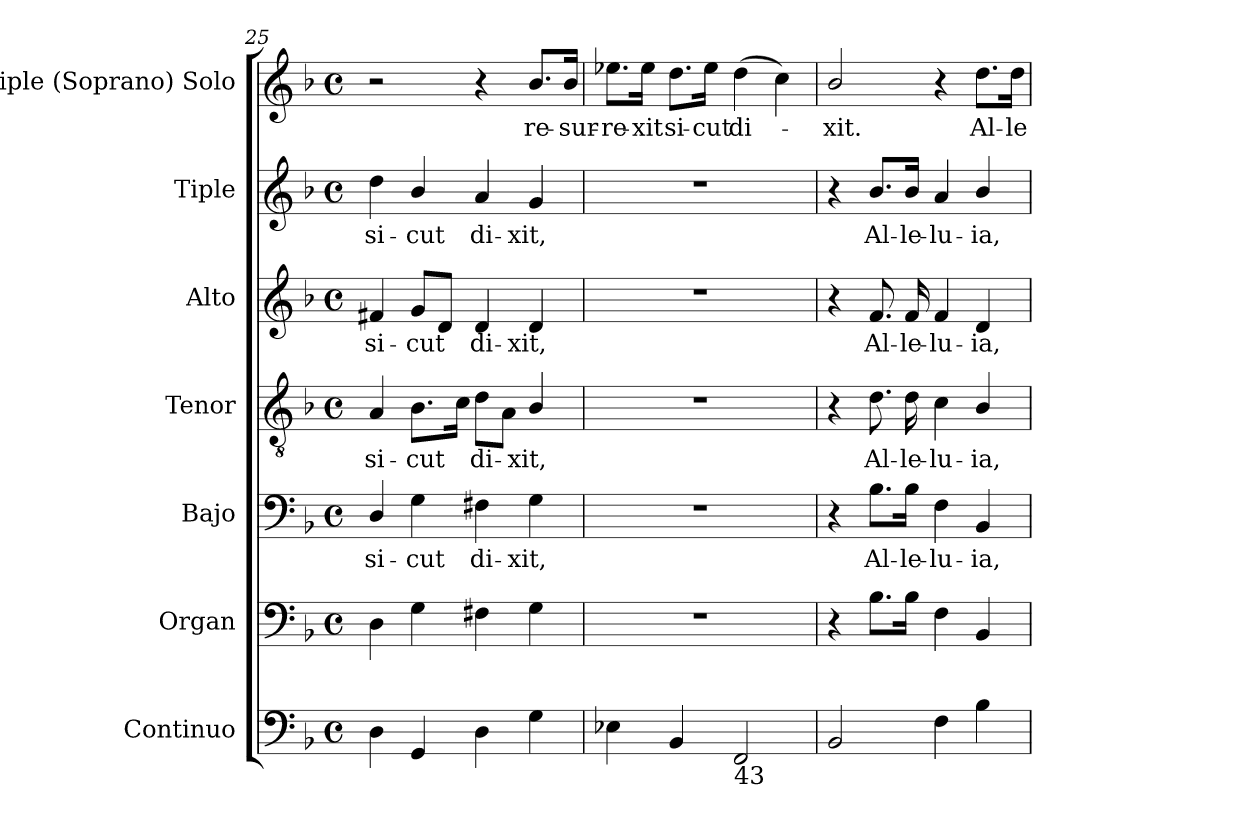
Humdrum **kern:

**kern	**kern	**kern	**text	**kern	**text	**kern	**text	**kern	**text	**kern	**text
*part7	*part6	*part5	*part5	*part4	*part4	*part3	*part3	*part2	*part2	*part1	*part1
*staff7	*staff6	*staff5	*staff5	*staff4	*staff4	*staff3	*staff3	*staff2	*staff2	*staff1	*staff1
*I"Continuo	*I"Organ	*I"Bajo	*	*I"Tenor	*	*I"Alto	*	*I"Tiple	*	*I"Tiple (Soprano) Solo	*
*I'Cont.	*I'Organ	*I'B.	*	*I'T.	*	*I'A.	*	*	*	*I'S. Solo	*
*clefF4	*clefF4	*clefF4	*	*clefGv2	*	*clefG2	*	*clefG2	*	*clefG2	*
*	*	*	*	*ITrd7c12	*	*	*	*	*	*	*
*k[b-]	*k[b-]	*k[b-]	*	*k[b-]	*	*k[b-]	*	*k[b-]	*	*k[b-]	*
*F:	*F:	*F:	*	*F:	*	*F:	*	*F:	*	*F:	*
*M4/4	*M4/4	*M4/4	*	*M4/4	*	*M4/4	*	*M4/4	*	*M4/4	*
*met(c)	*met(c)	*met(c)	*	*met(c)	*	*met(c)	*	*met(c)	*	*met(c)	*
=25	=25	=25	=25	=25	=25	=25	=25	=25	=25	=25	=25
!	!	!	!LO:LY:b:color=#000000	!	!	!	!	!	!	!	!
!	!	!	!	!	!LO:LY:b:color=#000000	!	!	!	!	!	!
!	!	!	!	!	!	!	!LO:LY:b:color=#000000	!	!	!	!
!	!	!	!	!	!	!	!	!	!LO:LY:b:color=#000000	!	!
4Di\	4Di\	4Di/	si-	4AAi/	si-	4f#Xi/	si-	4ddi\	si-	2r	.
!	!	!	!LO:LY:b:color=#000000	!	!	!	!	!	!	!	!
!	!	!	!	!	!LO:LY:b:color=#000000	!	!	!	!	!	!
!	!	!	!	!	!	!	!LO:LY:b:color=#000000	!	!	!	!
!	!	!	!	!	!	!	!	!	!LO:LY:b:color=#000000	!	!
4GGi/	4Gi\	4Gi\	-cut	8.BB-i\L	-cut	8gi/L	-cut	4b-i/	-cut	.	.
.	.	.	.	.	.	8di/J	.	.	.	.	.
.	.	.	.	16Ci\Jk	.	.	.	.	.	.	.
!	!	!	!LO:LY:b:color=#000000	!	!	!	!	!	!	!	!
!	!	!	!	!	!LO:LY:b:color=#000000	!	!	!	!	!	!
!	!	!	!	!	!	!	!LO:LY:b:color=#000000	!	!	!	!
!	!	!	!	!	!	!	!	!	!LO:LY:b:color=#000000	!	!
4Di\	4F#Xi\	4F#Xi\	di-	8Di\L	di-	4di/	di-	4ai/	di-	4r	.
.	.	.	.	8AAi\J	.	.	.	.	.	.	.
!	!	!	!LO:LY:b:color=#000000	!	!	!	!	!	!	!	!
!	!	!	!	!	!LO:LY:b:color=#000000	!	!	!	!	!	!
!	!	!	!	!	!	!	!LO:LY:b:color=#000000	!	!	!	!
!	!	!	!	!	!	!	!	!	!LO:LY:b:color=#000000	!	!
!	!	!	!	!	!	!	!	!	!	!	!LO:LY:b:color=#000000
4Gi\	4Gi\	4Gi\	-xit,	4BB-i/	-xit,	4di/	-xit,	4gi/	-xit,	8.b-i/L	re-
!	!	!	!	!	!	!	!	!	!	!	!LO:LY:b:color=#000000
.	.	.	.	.	.	.	.	.	.	16b-i/Jk	-sur-
=26	=26	=26	=26	=26	=26	=26	=26	=26	=26	=26	=26
!	!	!	!	!	!	!	!	!	!	!	!LO:LY:b:color=#000000
4E-Xi\	1r	1r	.	1r	.	1r	.	1r	.	8.ee-Xi\L	-re-
!	!	!	!	!	!	!	!	!	!	!	!LO:LY:b:color=#000000
.	.	.	.	.	.	.	.	.	.	16ee-i\Jk	-xit
!	!	!	!	!	!	!	!	!	!	!	!LO:LY:b:color=#000000
4BB-i/	.	.	.	.	.	.	.	.	.	8.ddi\L	si-
!	!	!	!	!	!	!	!	!	!	!	!LO:LY:b:color=#000000
.	.	.	.	.	.	.	.	.	.	16ee-i\Jk	-cut
!LO:TX:b:t=43	!	!	!	!	!	!	!	!	!	!	!
!	!	!	!	!	!	!	!	!	!	!	!LO:LY:b:color=#000000
2FFi/	.	.	.	.	.	.	.	.	.	(4ddi\	di-
.	.	.	.	.	.	.	.	.	.	4cci\)	.
=27	=27	=27	=27	=27	=27	=27	=27	=27	=27	=27	=27
!	!	!	!	!	!	!	!	!	!	!	!LO:LY:b:color=#000000
2BB-i/	4r	4r	.	4r	.	4r	.	4r	.	2b-i/	-xit.
!	!	!	!LO:LY:b:color=#000000	!	!	!	!	!	!	!	!
!	!	!	!	!	!LO:LY:b:color=#000000	!	!	!	!	!	!
!	!	!	!	!	!	!	!LO:LY:b:color=#000000	!	!	!	!
!	!	!	!	!	!	!	!	!	!LO:LY:b:color=#000000	!	!
.	8.B-i\L	8.B-i\L	Al-	8.Di\	Al-	8.fi/	Al-	8.b-i/L	Al-	.	.
!	!	!	!LO:LY:b:color=#000000	!	!	!	!	!	!	!	!
!	!	!	!	!	!LO:LY:b:color=#000000	!	!	!	!	!	!
!	!	!	!	!	!	!	!LO:LY:b:color=#000000	!	!	!	!
!	!	!	!	!	!	!	!	!	!LO:LY:b:color=#000000	!	!
.	16B-i\Jk	16B-i\Jk	-le-	16Di\	-le-	16fi/	-le-	16b-i/Jk	-le-	.	.
!	!	!	!LO:LY:b:color=#000000	!	!	!	!	!	!	!	!
!	!	!	!	!	!LO:LY:b:color=#000000	!	!	!	!	!	!
!	!	!	!	!	!	!	!LO:LY:b:color=#000000	!	!	!	!
!	!	!	!	!	!	!	!	!	!LO:LY:b:color=#000000	!	!
4Fi\	4Fi\	4Fi\	-lu-	4Ci\	-lu-	4fi/	-lu-	4ai/	-lu-	4r	.
!	!	!	!LO:LY:b:color=#000000	!	!	!	!	!	!	!	!
!	!	!	!	!	!LO:LY:b:color=#000000	!	!	!	!	!	!
!	!	!	!	!	!	!	!LO:LY:b:color=#000000	!	!	!	!
!	!	!	!	!	!	!	!	!	!LO:LY:b:color=#000000	!	!
!	!	!	!	!	!	!	!	!	!	!	!LO:LY:b:color=#000000
4B-i\	4BB-i/	4BB-i/	-ia,	4BB-i/	-ia,	4di/	-ia,	4b-i/	-ia,	8.ddi\L	Al-
!	!	!	!	!	!	!	!	!	!	!	!LO:LY:b:color=#000000
.	.	.	.	.	.	.	.	.	.	16ddi\Jk	-le-
=	=	=	=	=	=	=	=	=	=	=	=
*-	*-	*-	*-	*-	*-	*-	*-	*-	*-	*-	*-
